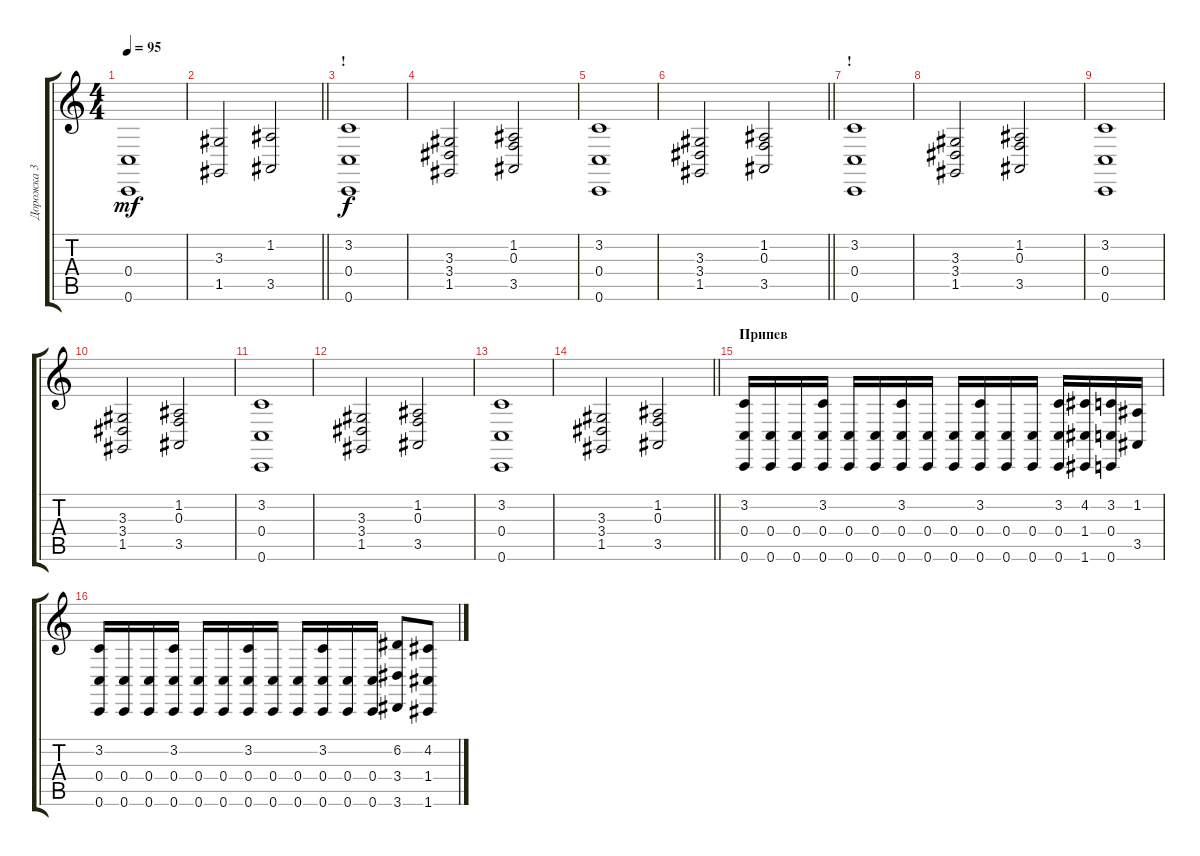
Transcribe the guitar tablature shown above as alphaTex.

\track ("Дорожка 3" "Дорожка 3") {instrument stringensemble1}
\staff {score tabs}
\tuning (D4 A3 F3 C3 G2 C2) {hide}
\ts (4 4)
\tempo 95
\clef g2
\ks c
(0.4 0.6).1{dy mf} |
\barLineRight lightlight
(3.3 1.5).2 (1.2 3.5).2 |
\section ("" "!")
(3.2 0.4 0.6).1{dy f volume 9} |
(3.3 3.4 1.5).2 (1.2 0.3 3.5).2 |
(3.2 0.4 0.6).1 |
\barLineRight lightlight
(3.3 3.4 1.5).2 (1.2 0.3 3.5).2 |
\section ("" "!")
(3.2 0.4 0.6).1 |
(3.3 3.4 1.5).2 (1.2 0.3 3.5).2 |
(3.2 0.4 0.6).1 |
(3.3 3.4 1.5).2 (1.2 0.3 3.5).2 |
(3.2 0.4 0.6).1 |
(3.3 3.4 1.5).2 (1.2 0.3 3.5).2 |
(3.2 0.4 0.6).1 |
\barLineRight lightlight
(3.3 3.4 1.5).2 (1.2 0.3 3.5).2 |
\section ("" "Припев")
(3.2 0.4 0.6).16 (0.4 0.6).16 (0.4 0.6).16 (3.2 0.4 0.6).16 (0.4 0.6).16 (0.4 0.6).16 (3.2 0.4 0.6).16 (0.4 0.6).16 (0.4 0.6).16 (3.2 0.4 0.6).16 (0.4 0.6).16 (0.4 0.6).16 (3.2 0.4 0.6).16 (4.2 1.4 1.6).16 (3.2 0.4 0.6).16 (1.2 3.5).16 |
(3.2 0.4 0.6).16 (0.4 0.6).16 (0.4 0.6).16 (3.2 0.4 0.6).16 (0.4 0.6).16 (0.4 0.6).16 (3.2 0.4 0.6).16 (0.4 0.6).16 (0.4 0.6).16 (3.2 0.4 0.6).16 (0.4 0.6).16 (0.4 0.6).16 (6.2 3.4 3.6).8 (4.2 1.4 1.6).8
